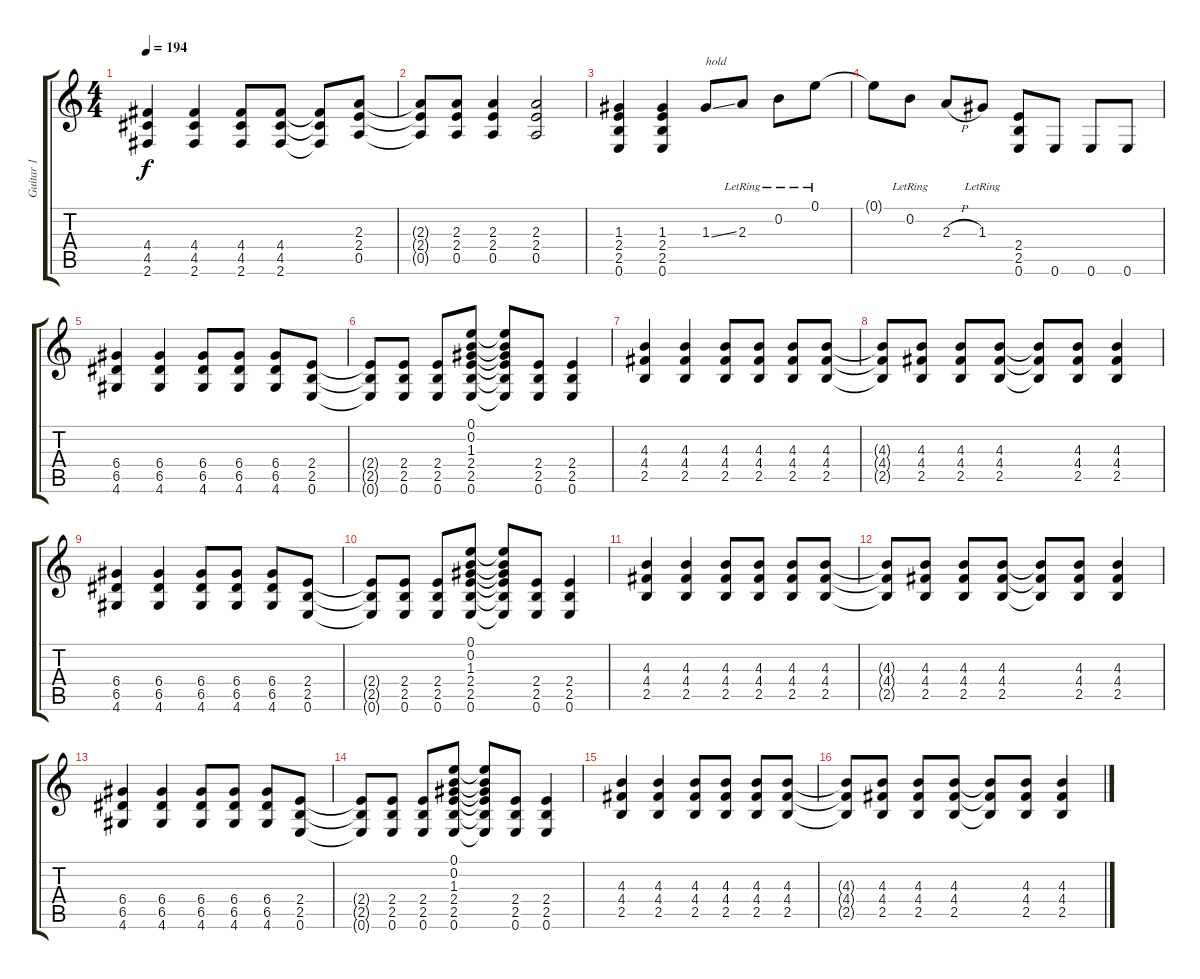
\track ("Guitar 1" "Guitar 1") {instrument distortionguitar}
\staff {score tabs}
\tuning (E4 B3 G3 D3 A2 E2) {hide}
\ts (4 4)
\tempo 194
\clef g2
\ks c
(4.4 4.5 2.6).4{dy f} (4.4 4.5 2.6).4 (4.4 4.5 2.6).8 (4.4 4.5 2.6).8 (4.4{t} 4.5{t} 2.6{t}).8 (2.3 2.4 0.5).8 |
(2.3{t} 2.4{t} 0.5{t}).8 (2.3 2.4 0.5).8 (2.3 2.4 0.5).4 (2.3 2.4 0.5).2 |
(1.3 2.4 2.5 0.6).4 (1.3 2.4 2.5 0.6).4 1.3{ss}.8{txt "hold"} 2.3{lr}.8 0.2{lr}.8 0.1{lr}.8 |
0.1{t}.8 0.2{lr}.8 2.3{h}.8 1.3{lr}.8 (2.4 2.5 0.6).8 0.6.8 0.6.8 0.6.8 |
(6.4 6.5 4.6).4 (6.4 6.5 4.6).4 (6.4 6.5 4.6).8 (6.4 6.5 4.6).8 (6.4 6.5 4.6).8 (2.4 2.5 0.6).8 |
(2.4{t} 2.5{t} 0.6{t}).8 (2.4 2.5 0.6).8 (2.4 2.5 0.6).8 (0.1 0.2 1.3 2.4 2.5 0.6).8 (0.1{t} 0.2{t} 1.3{t} 2.4{t} 2.5{t} 0.6{t}).8 (2.4 2.5 0.6).8 (2.4 2.5 0.6).4 |
(4.3 4.4 2.5).4 (4.3 4.4 2.5).4 (4.3 4.4 2.5).8 (4.3 4.4 2.5).8 (4.3 4.4 2.5).8 (4.3 4.4 2.5).8 |
(4.3{t} 4.4{t} 2.5{t}).8 (4.3 4.4 2.5).8 (4.3 4.4 2.5).8 (4.3 4.4 2.5).8 (4.3{t} 4.4{t} 2.5{t}).8 (4.3 4.4 2.5).8 (4.3 4.4 2.5).4 |
(6.4 6.5 4.6).4 (6.4 6.5 4.6).4 (6.4 6.5 4.6).8 (6.4 6.5 4.6).8 (6.4 6.5 4.6).8 (2.4 2.5 0.6).8 |
(2.4{t} 2.5{t} 0.6{t}).8 (2.4 2.5 0.6).8 (2.4 2.5 0.6).8 (0.1 0.2 1.3 2.4 2.5 0.6).8 (0.1{t} 0.2{t} 1.3{t} 2.4{t} 2.5{t} 0.6{t}).8 (2.4 2.5 0.6).8 (2.4 2.5 0.6).4 |
(4.3 4.4 2.5).4 (4.3 4.4 2.5).4 (4.3 4.4 2.5).8 (4.3 4.4 2.5).8 (4.3 4.4 2.5).8 (4.3 4.4 2.5).8 |
(4.3{t} 4.4{t} 2.5{t}).8 (4.3 4.4 2.5).8 (4.3 4.4 2.5).8 (4.3 4.4 2.5).8 (4.3{t} 4.4{t} 2.5{t}).8 (4.3 4.4 2.5).8 (4.3 4.4 2.5).4 |
(6.4 6.5 4.6).4 (6.4 6.5 4.6).4 (6.4 6.5 4.6).8 (6.4 6.5 4.6).8 (6.4 6.5 4.6).8 (2.4 2.5 0.6).8 |
(2.4{t} 2.5{t} 0.6{t}).8 (2.4 2.5 0.6).8 (2.4 2.5 0.6).8 (0.1 0.2 1.3 2.4 2.5 0.6).8 (0.1{t} 0.2{t} 1.3{t} 2.4{t} 2.5{t} 0.6{t}).8 (2.4 2.5 0.6).8 (2.4 2.5 0.6).4 |
(4.3 4.4 2.5).4 (4.3 4.4 2.5).4 (4.3 4.4 2.5).8 (4.3 4.4 2.5).8 (4.3 4.4 2.5).8 (4.3 4.4 2.5).8 |
(4.3{t} 4.4{t} 2.5{t}).8 (4.3 4.4 2.5).8 (4.3 4.4 2.5).8 (4.3 4.4 2.5).8 (4.3{t} 4.4{t} 2.5{t}).8 (4.3 4.4 2.5).8 (4.3 4.4 2.5).4
